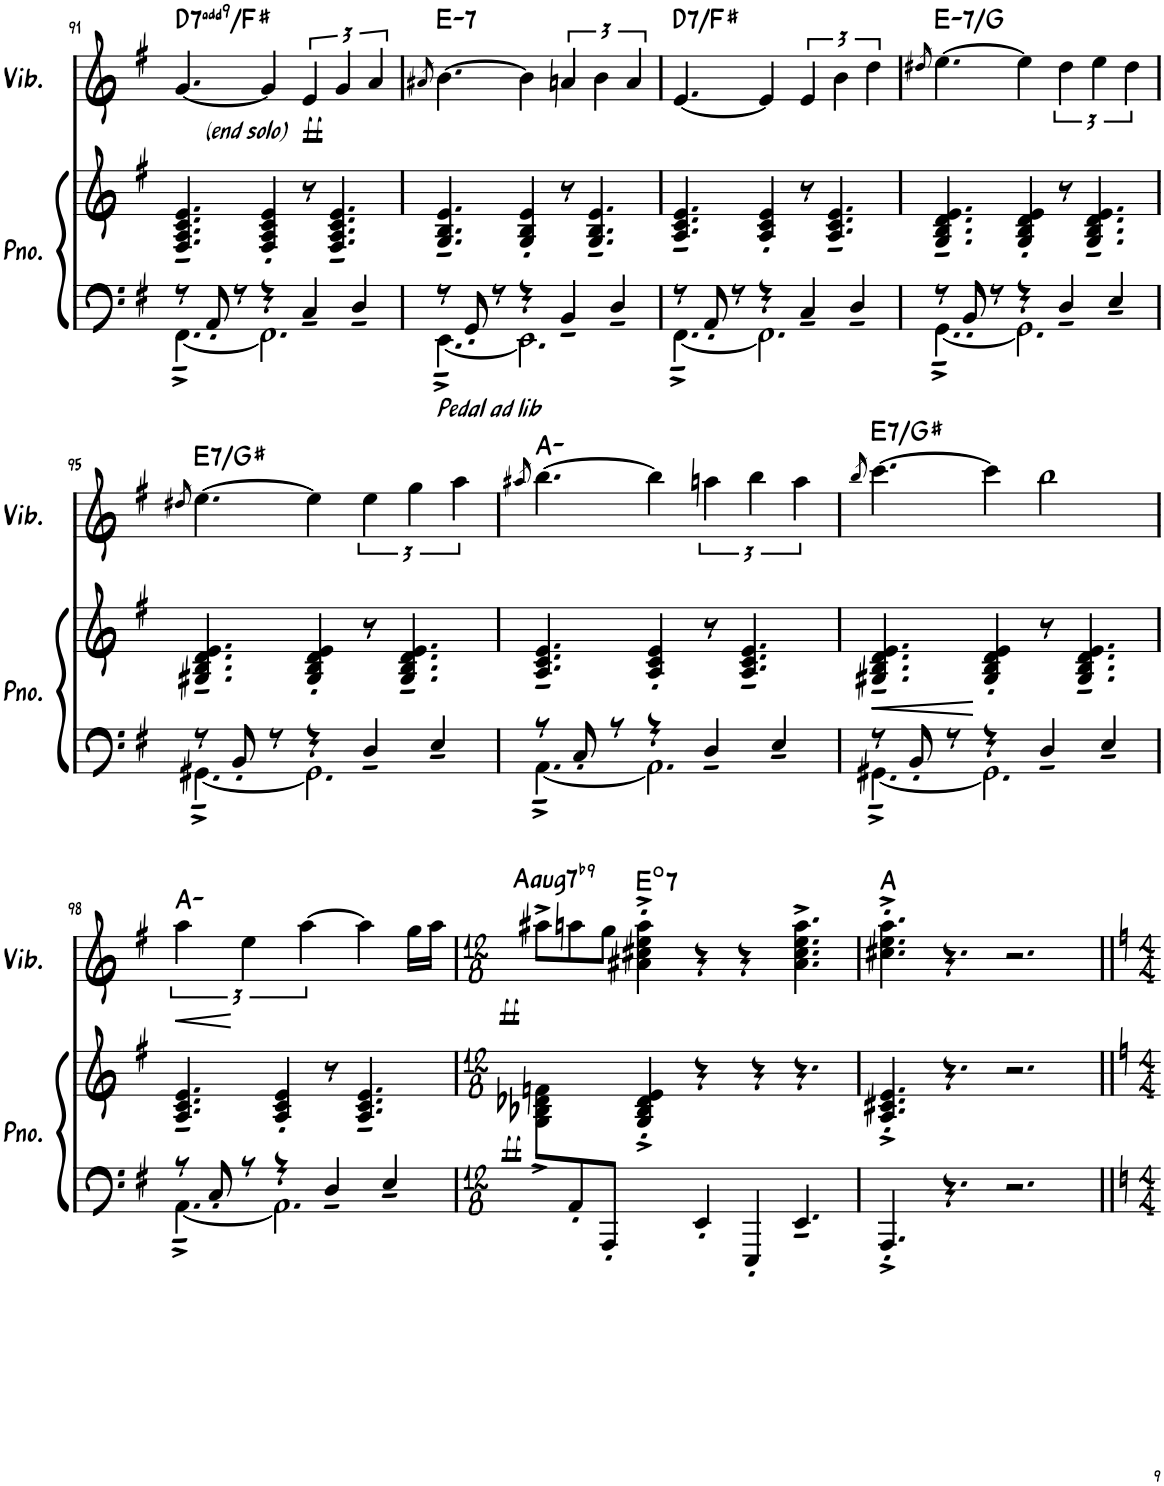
**kern	**kern	**dynam	**harte	**kern	**dynam	**harte
*part2	*part2	*part2	*part2	*part1	*part1	*part1
*staff3	*staff2	*staff2/3	*	*staff1	*staff1	*
*I"Piano	*	*	*	*I"Vibraphone	*	*
*I'Pno.	*	*	*	*I'Vib.	*	*
!!LO:PB:g=z
*clefF4	*clefG2	*	*	*clefG2	*	*
*k[f#]	*k[f#]	*	*	*k[f#]	*	*
*M9/8	*M9/8	*	*	*M9/8	*	*
=91	=91	=91	=91	=91	=91	=91
*^	*	*	*	*	*	*
!	!	!	!	!LO:H:kt=7	!	!	!LO:H:kt=7
8r	[4.FF#~<^\	4.F#/~ 4.A/~ 4.c/~ 4.e/~	.	D:7(9)/3	[4.g/	.	D:7(9)/3
8AA'</	.	.	.	.	.	.	.
8r	.	.	.	.	.	.	.
!	!	!	!	!	!LO:TX:b:i:t=(end solo)	!	!
4r	2.FF#\]	4F#/' 4A/' 4c/' 4e/'	.	.	4g/]	.	.
4C~</	.	8r	.	.	6e/	.	.
.	.	4.F#/~ 4.A/~ 4.c/~ 4.e/~	.	.	.	.	.
.	.	.	.	.	6g/	.	.
4D~</	.	.	.	.	.	.	.
.	.	.	.	.	6a/	.	.
=92	=92	=92	=92	=92	=92	=92	=92
.	.	.	.	.	8qa#X/	.	.
!LO:TX:b:i:t=Pedal ad lib	!	!	!	!LO:H:kt=7	!	!	!LO:H:kt=7
8r	[4.EE~<^\	4.G/~ 4.B/~ 4.e/~	.	E:min7	[4.b\	.	E:min7
8GG'</	.	.	.	.	.	.	.
8r	.	.	.	.	.	.	.
4r	2.EE\]	4G/' 4B/' 4e/'	.	.	4b\]	.	.
4BB~</	.	8r	.	.	6an/	.	.
.	.	4.G/~ 4.B/~ 4.e/~	.	.	.	.	.
.	.	.	.	.	6b\	.	.
4D~</	.	.	.	.	.	.	.
.	.	.	.	.	6a/	.	.
=93	=93	=93	=93	=93	=93	=93	=93
!	!	!	!	!LO:H:kt=7	!	!	!LO:H:kt=7
8r	[4.FF#~<^\	4.A/~ 4.c/~ 4.e/~	.	D:7/3	[4.e/	.	D:7/3
8AA'</	.	.	.	.	.	.	.
8r	.	.	.	.	.	.	.
4r	2.FF#\]	4A/' 4c/' 4e/'	.	.	4e/]	.	.
4C~</	.	8r	.	.	6e/	.	.
.	.	4.A/~ 4.c/~ 4.e/~	.	.	.	.	.
.	.	.	.	.	6b\	.	.
4D~</	.	.	.	.	.	.	.
.	.	.	.	.	6dd\	.	.
=94	=94	=94	=94	=94	=94	=94	=94
.	.	.	.	.	8qdd#X/	.	.
!	!	!	!	!LO:H:kt=7	!	!	!LO:H:kt=7
8r	[4.GG~<^\	4.G/~ 4.B/~ 4.d/~ 4.e/~	.	E:min7/b3	[4.ee\	.	E:min7/b3
8BB'</	.	.	.	.	.	.	.
8r	.	.	.	.	.	.	.
4r	2.GG\]	4G/' 4B/' 4d/' 4e/'	.	.	4ee\]	.	.
4D~</	.	8r	.	.	6dd#\	.	.
.	.	4.G/~ 4.B/~ 4.d/~ 4.e/~	.	.	.	.	.
.	.	.	.	.	6ee\	.	.
4E~</	.	.	.	.	.	.	.
.	.	.	.	.	6dd#\	.	.
!!LO:LB:g=z
=95	=95	=95	=95	=95	=95	=95	=95
.	.	.	.	.	8qdd#X/	.	.
!	!	!	!	!LO:H:kt=7	!	!	!LO:H:kt=7
8r	[4.GG#X~<^\	4.G#X/~ 4.B/~ 4.d/~ 4.e/~	.	E:7/3	[4.ee\	.	E:7/3
8BB'</	.	.	.	.	.	.	.
8r	.	.	.	.	.	.	.
4r	2.GG#\]	4G#/' 4B/' 4d/' 4e/'	.	.	4ee\]	.	.
4D~</	.	8r	.	.	6ee\	.	.
.	.	4.G#/~ 4.B/~ 4.d/~ 4.e/~	.	.	.	.	.
.	.	.	.	.	6gg\	.	.
4E~</	.	.	.	.	.	.	.
.	.	.	.	.	6aa\	.	.
=96	=96	=96	=96	=96	=96	=96	=96
.	.	.	.	.	8qaa#X/	.	.
8r	[4.AA~<^\	4.A/~ 4.c/~ 4.e/~	.	A:min	[4.bb\	.	A:min
8C'</	.	.	.	.	.	.	.
8r	.	.	.	.	.	.	.
4r	2.AA\]	4A/' 4c/' 4e/'	.	.	4bb\]	.	.
4D~</	.	8r	.	.	6aan\	.	.
.	.	4.A/~ 4.c/~ 4.e/~	.	.	.	.	.
.	.	.	.	.	6bb\	.	.
4E~</	.	.	.	.	.	.	.
.	.	.	.	.	6aa\	.	.
=97	=97	=97	=97	=97	=97	=97	=97
.	.	.	.	.	8qbb/	.	.
!	!	!	!LO:HP:b	!LO:H:kt=7	!	!	!LO:H:kt=7
8r	[4.GG#X~<^\	4.G#X/~ 4.B/~ 4.d/~ 4.e/~	<	E:7/3	[4.ccc\	.	E:7/3
8BB'</	.	.	.	.	.	.	.
8r	.	.	.	.	.	.	.
4r	2.GG#\]	4G#/' 4B/' 4d/' 4e/'	[	.	4ccc\]	.	.
4D~</	.	8r	.	.	2bb\	.	.
.	.	4.G#/~ 4.B/~ 4.d/~ 4.e/~	.	.	.	.	.
4E~</	.	.	.	.	.	.	.
!!LO:LB:g=z
=98	=98	=98	=98	=98	=98	=98	=98
!	!	!	!	!	!	!LO:HP:b	!
8r	[4.AA~<^\	4.A/~ 4.c/~ 4.e/~	.	A:min	4aa\	<	A:min
8C'</	.	.	.	.	.	.	.
8r	.	.	.	.	4ee\	[	.
4r	2.AA\]	4A/' 4c/' 4e/'	.	.	.	.	.
.	.	.	.	.	[4aa\	.	.
4D~</	.	8r	.	.	.	.	.
.	.	4.A/~ 4.c/~ 4.e/~	.	.	4aa\]	.	.
4E~</	.	.	.	.	.	.	.
.	.	.	.	.	16gg\LL	.	.
.	.	.	.	.	16aa\JJ	.	.
=99	=99	=99	=99	=99	=99	=99	=99
*M12/8	*	*M12/8	*	*	*M12/8	*	*
!	!	!	!	!LO:H:kt=aug7	!	!	!LO:H:kt=aug7
8ryy	2ryy	8G\^< 8B-X\^< 8d-X\^< 8fn\^<L	.	A:aug(b7,b9)	8aa#X^\L	.	A:aug(b7,b9)
8AA'/	.	4ryy	.	.	8aan\	.	.
8AAA'/J	.	.	.	.	8gg\J	.	.
!	!	!	!	!LO:H:kt=7	!	!	!LO:H:kt=7
1ryy	.	4G/'^ 4B-/'^ 4d-/'^ 4e/'^	.	E:dim7	4a#X\'^ 4cc#X\'^ 4ee\'^ 4aa\'^	.	E:dim7
.	8ryy	.	.	.	.	.	.
.	4EE'/	4r	.	.	4r	.	.
.	4EEE'/	4r	.	.	4r	.	.
.	4.EE~/	4.r	.	.	4.a#\^ 4.cc#\^ 4.ee\^ 4.aa\^	.	.
8ryy	.	.	.	.	.	.	.
*v	*v	*	*	*	*	*	*
=100	=100	=100	=100	=100	=100	=100
4.AAA'^/	4.A/'^ 4.c#X/'^ 4.e/'^	.	A:maj	4.cc#X\'^ 4.ee\'^ 4.aa\'^	.	A:maj
4.r	4.r	.	.	4.r	.	.
2.r	2.r	.	.	2.r	.	.
=||	=||	=||	=||	=||	=||	=||
*-	*-	*-	*-	*-	*-	*-
